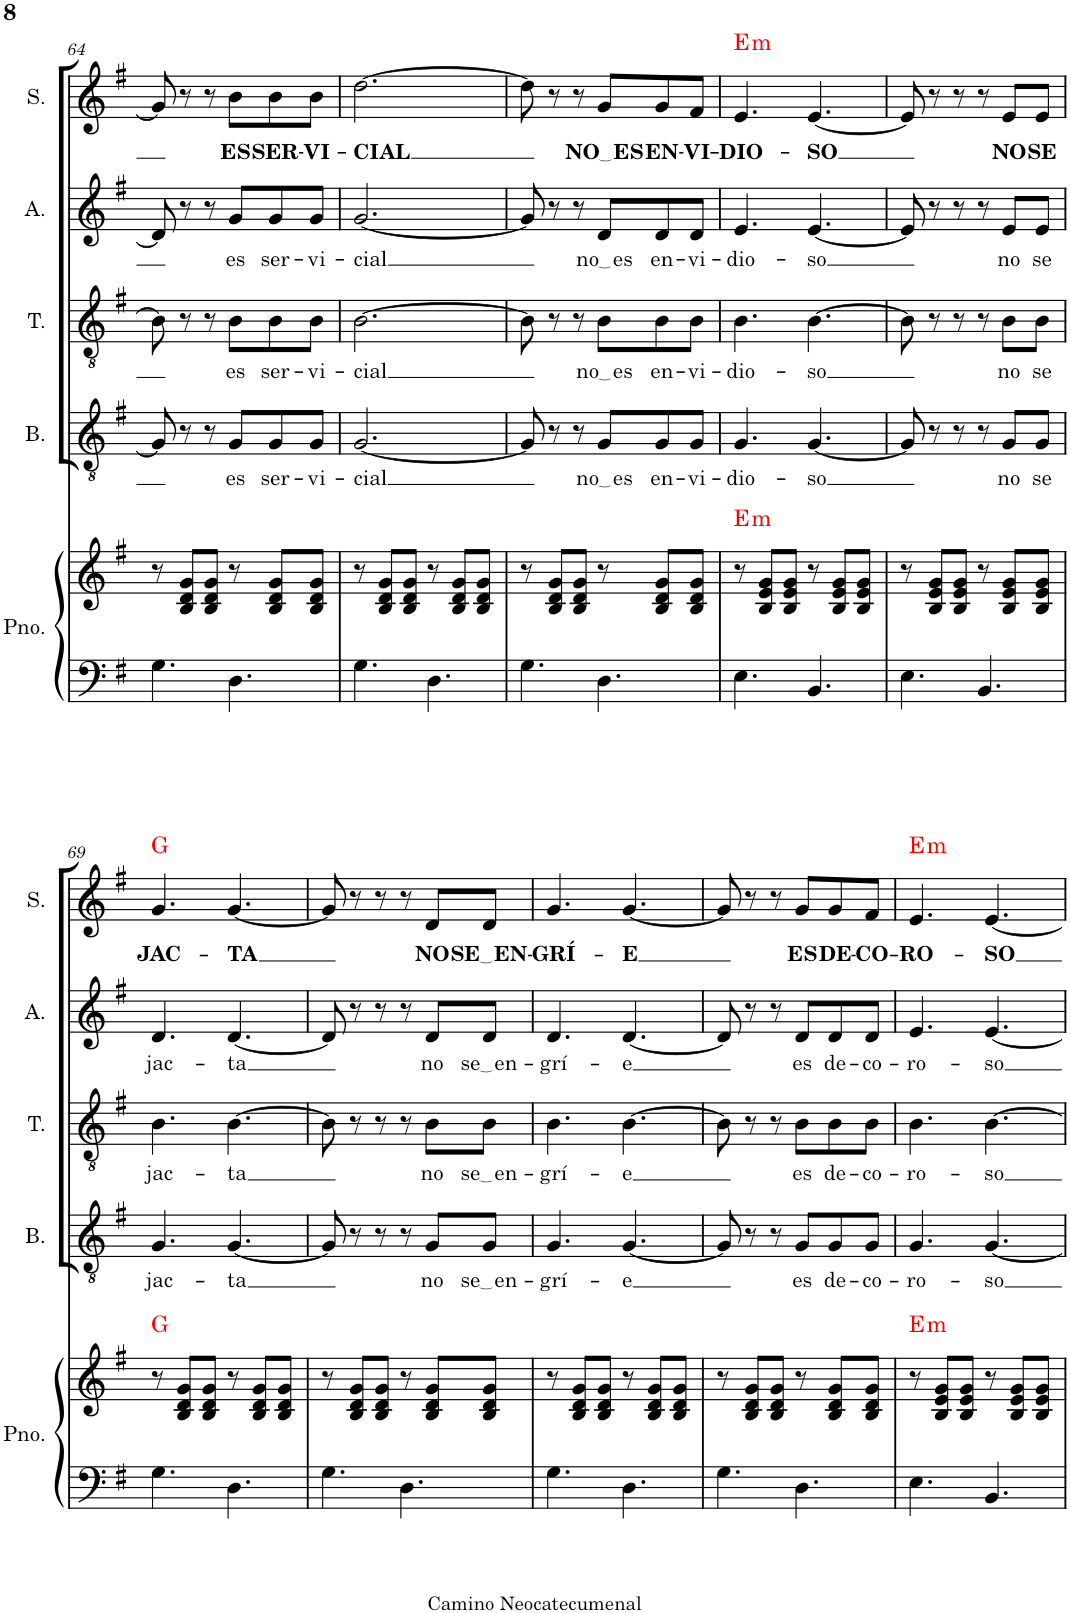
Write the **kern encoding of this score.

**kern	**kern	**harte	**kern	**text	**kern	**text	**kern	**text	**kern	**text	**kern	**text	**harte
*part6	*part6	*part6	*part5	*part5	*part4	*part4	*part3	*part3	*part2	*part2	*part1	*part1	*part1
*staff7	*staff6	*	*staff5	*staff5	*staff4	*staff4	*staff3	*staff3	*staff2	*staff2	*staff1	*staff1	*
*I"Piano	*	*	*I"Bajo	*	*I"Bajo	*	*I"Tenor	*	*I"Alto	*	*I"Soprano	*	*
*I'Pno.	*	*	*I'B.	*	*I'B.	*	*I'T.	*	*I'A.	*	*I'S.	*	*
!!LO:PB:g=z
*clefF4	*clefG2	*	*clefF4	*	*clefGv2	*	*clefGv2	*	*clefG2	*	*clefG2	*	*
*k[f#]	*k[f#]	*	*k[f#]	*	*k[f#]	*	*k[f#]	*	*k[f#]	*	*k[f#]	*	*
*M6/8	*M6/8	*	*M6/8	*	*M6/8	*	*M6/8	*	*M6/8	*	*M6/8	*	*
=64	=64	=64	=64	=64	=64	=64	=64	=64	=64	=64	=64	=64	=64
4.G\	8r	.	8G]	.	8G/]	.	8B\]	.	8d/]	.	8g/]	.	.
.	8B/ 8d/ 8g/L	.	8r	.	8r	.	8r	.	8r	.	8r	.	.
.	8B/ 8d/ 8g/J	.	8r	.	8r	.	8r	.	8r	.	8r	.	.
!	!	!	!	!	!	!LO:LY:b	!	!LO:LY:b	!	!LO:LY:b	!	!LO:LY:b	!
4.D\	8r	.	8G\L	es	8G/L	es	8B\L	es	8g/L	es	8b\L	ES	.
!	!	!	!	!	!	!LO:LY:b	!	!LO:LY:b	!	!LO:LY:b	!	!LO:LY:b	!
.	8B/ 8d/ 8g/L	.	8G\	ser-	8G/	ser-	8B\	ser-	8g/	ser-	8b\	SER-	.
!	!	!	!	!	!	!LO:LY:b	!	!LO:LY:b	!	!LO:LY:b	!	!LO:LY:b	!
.	8B/ 8d/ 8g/J	.	8G\J	-vi-	8G/J	-vi-	8B\J	-vi-	8g/J	-vi-	8b\J	-VI-	.
=65	=65	=65	=65	=65	=65	=65	=65	=65	=65	=65	=65	=65	=65
!	!	!	!	!	!	!LO:LY:b	!	!LO:LY:b	!	!LO:LY:b	!	!LO:LY:b	!
4.G\	8r	.	[2.G	-cial	[2.G/	-cial	[2.B\	-cial	[2.g/	-cial	[2.dd\	-CIAL	.
.	8B/ 8d/ 8g/L	.	.	.	.	.	.	.	.	.	.	.	.
.	8B/ 8d/ 8g/J	.	.	.	.	.	.	.	.	.	.	.	.
4.D\	8r	.	.	.	.	.	.	.	.	.	.	.	.
.	8B/ 8d/ 8g/L	.	.	.	.	.	.	.	.	.	.	.	.
.	8B/ 8d/ 8g/J	.	.	.	.	.	.	.	.	.	.	.	.
=66	=66	=66	=66	=66	=66	=66	=66	=66	=66	=66	=66	=66	=66
4.G\	8r	.	8G]	.	8G/]	.	8B\]	.	8g/]	.	8dd\]	.	.
.	8B/ 8d/ 8g/L	.	8r	.	8r	.	8r	.	8r	.	8r	.	.
.	8B/ 8d/ 8g/J	.	8r	.	8r	.	8r	.	8r	.	8r	.	.
!	!	!	!	!	!	!LO:LY:b	!	!LO:LY:b	!	!LO:LY:b	!	!LO:LY:b	!
4.D\	8r	.	8G\L	no es	8G/L	no es	8B\L	no es	8d/L	no es	8g/L	NO ES	.
!	!	!	!	!	!	!LO:LY:b	!	!LO:LY:b	!	!LO:LY:b	!	!LO:LY:b	!
.	8B/ 8d/ 8g/L	.	8G\	en-	8G/	en-	8B\	en-	8d/	en-	8g/	EN-	.
!	!	!	!	!	!	!LO:LY:b	!	!LO:LY:b	!	!LO:LY:b	!	!LO:LY:b	!
.	8B/ 8d/ 8g/J	.	8G\J	-vi-	8G/J	-vi-	8B\J	-vi-	8d/J	-vi-	8f#/J	-VI-	.
=67	=67	=67	=67	=67	=67	=67	=67	=67	=67	=67	=67	=67	=67
!	!	!LO:H:kt=m	!	!	!	!LO:LY:b	!	!LO:LY:b	!	!LO:LY:b	!	!LO:LY:b	!LO:H:kt=m
4.E\	8r	E:min	4.G	-dio-	4.G/	-dio-	4.B\	-dio-	4.e/	-dio-	4.e/	-DIO-	E:min
.	8B/ 8e/ 8g/L	.	.	.	.	.	.	.	.	.	.	.	.
.	8B/ 8e/ 8g/J	.	.	.	.	.	.	.	.	.	.	.	.
!	!	!	!	!	!	!LO:LY:b	!	!LO:LY:b	!	!LO:LY:b	!	!LO:LY:b	!
4.BB/	8r	.	[4.G	-so	[4.G/	-so	[4.B\	-so	[4.e/	-so	[4.e/	-SO	.
.	8B/ 8e/ 8g/L	.	.	.	.	.	.	.	.	.	.	.	.
.	8B/ 8e/ 8g/J	.	.	.	.	.	.	.	.	.	.	.	.
=68	=68	=68	=68	=68	=68	=68	=68	=68	=68	=68	=68	=68	=68
4.E\	8r	.	8G]	.	8G/]	.	8B\]	.	8e/]	.	8e/]	.	.
.	8B/ 8e/ 8g/L	.	8r	.	8r	.	8r	.	8r	.	8r	.	.
.	8B/ 8e/ 8g/J	.	8r	.	8r	.	8r	.	8r	.	8r	.	.
4.BB/	8r	.	8r	.	8r	.	8r	.	8r	.	8r	.	.
!	!	!	!	!	!	!LO:LY:b	!	!LO:LY:b	!	!LO:LY:b	!	!LO:LY:b	!
.	8B/ 8e/ 8g/L	.	8G\L	no	8G/L	no	8B\L	no	8e/L	no	8e/L	NO	.
!	!	!	!	!	!	!LO:LY:b	!	!LO:LY:b	!	!LO:LY:b	!	!LO:LY:b	!
.	8B/ 8e/ 8g/J	.	8G\J	se	8G/J	se	8B\J	se	8e/J	se	8e/J	SE	.
!!LO:LB:g=z
=69	=69	=69	=69	=69	=69	=69	=69	=69	=69	=69	=69	=69	=69
!	!	!	!	!	!	!LO:LY:b	!	!LO:LY:b	!	!LO:LY:b	!	!LO:LY:b	!
4.G\	8r	G:maj	4.G	jac-	4.G/	jac-	4.B\	jac-	4.d/	jac-	4.g/	JAC-	G:maj
.	8B/ 8d/ 8g/L	.	.	.	.	.	.	.	.	.	.	.	.
.	8B/ 8d/ 8g/J	.	.	.	.	.	.	.	.	.	.	.	.
!	!	!	!	!	!	!LO:LY:b	!	!LO:LY:b	!	!LO:LY:b	!	!LO:LY:b	!
4.D\	8r	.	[4.G	-ta	[4.G/	-ta	[4.B\	-ta	[4.d/	-ta	[4.g/	-TA	.
.	8B/ 8d/ 8g/L	.	.	.	.	.	.	.	.	.	.	.	.
.	8B/ 8d/ 8g/J	.	.	.	.	.	.	.	.	.	.	.	.
=70	=70	=70	=70	=70	=70	=70	=70	=70	=70	=70	=70	=70	=70
4.G\	8r	.	8G]	.	8G/]	.	8B\]	.	8d/]	.	8g/]	.	.
.	8B/ 8d/ 8g/L	.	8r	.	8r	.	8r	.	8r	.	8r	.	.
.	8B/ 8d/ 8g/J	.	8r	.	8r	.	8r	.	8r	.	8r	.	.
4.D\	8r	.	8r	.	8r	.	8r	.	8r	.	8r	.	.
!	!	!	!	!	!	!LO:LY:b	!	!LO:LY:b	!	!LO:LY:b	!	!LO:LY:b	!
.	8B/ 8d/ 8g/L	.	8G\L	no	8G/L	no	8B\L	no	8d/L	no	8d/L	NO	.
!	!	!	!	!	!	!LO:LY:b	!	!LO:LY:b	!	!LO:LY:b	!	!LO:LY:b	!
.	8B/ 8d/ 8g/J	.	8G\J	se en	8G/J	se en	8B\J	se en	8d/J	se en	8d/J	SE EN	.
=71	=71	=71	=71	=71	=71	=71	=71	=71	=71	=71	=71	=71	=71
!	!	!	!	!	!	!LO:LY:b	!	!LO:LY:b	!	!LO:LY:b	!	!LO:LY:b	!
4.G\	8r	.	4.G	-grí-	4.G/	-grí-	4.B\	-grí-	4.d/	-grí-	4.g/	-GRÍ-	.
.	8B/ 8d/ 8g/L	.	.	.	.	.	.	.	.	.	.	.	.
.	8B/ 8d/ 8g/J	.	.	.	.	.	.	.	.	.	.	.	.
!	!	!	!	!	!	!LO:LY:b	!	!LO:LY:b	!	!LO:LY:b	!	!LO:LY:b	!
4.D\	8r	.	[4.G	-e	[4.G/	-e	[4.B\	-e	[4.d/	-e	[4.g/	-E	.
.	8B/ 8d/ 8g/L	.	.	.	.	.	.	.	.	.	.	.	.
.	8B/ 8d/ 8g/J	.	.	.	.	.	.	.	.	.	.	.	.
=72	=72	=72	=72	=72	=72	=72	=72	=72	=72	=72	=72	=72	=72
4.G\	8r	.	8G]	.	8G/]	.	8B\]	.	8d/]	.	8g/]	.	.
.	8B/ 8d/ 8g/L	.	8r	.	8r	.	8r	.	8r	.	8r	.	.
.	8B/ 8d/ 8g/J	.	8r	.	8r	.	8r	.	8r	.	8r	.	.
!	!	!	!	!	!	!LO:LY:b	!	!LO:LY:b	!	!LO:LY:b	!	!LO:LY:b	!
4.D\	8r	.	8G\L	es	8G/L	es	8B\L	es	8d/L	es	8g/L	ES	.
!	!	!	!	!	!	!LO:LY:b	!	!LO:LY:b	!	!LO:LY:b	!	!LO:LY:b	!
.	8B/ 8d/ 8g/L	.	8G\	de-	8G/	de-	8B\	de-	8d/	de-	8g/	DE-	.
!	!	!	!	!	!	!LO:LY:b	!	!LO:LY:b	!	!LO:LY:b	!	!LO:LY:b	!
.	8B/ 8d/ 8g/J	.	8G\J	-co-	8G/J	-co-	8B\J	-co-	8d/J	-co-	8f#/J	-CO-	.
=73	=73	=73	=73	=73	=73	=73	=73	=73	=73	=73	=73	=73	=73
!	!	!LO:H:kt=m	!	!	!	!LO:LY:b	!	!LO:LY:b	!	!LO:LY:b	!	!LO:LY:b	!LO:H:kt=m
4.E\	8r	E:min	4.G	-ro-	4.G/	-ro-	4.B\	-ro-	4.e/	-ro-	4.e/	-RO-	E:min
.	8B/ 8e/ 8g/L	.	.	.	.	.	.	.	.	.	.	.	.
.	8B/ 8e/ 8g/J	.	.	.	.	.	.	.	.	.	.	.	.
!	!	!	!	!	!	!LO:LY:b	!	!LO:LY:b	!	!LO:LY:b	!	!LO:LY:b	!
4.BB/	8r	.	[4.G	-so	[4.G/	-so	[4.B\	-so	[4.e/	-so	[4.e/	-SO	.
.	8B/ 8e/ 8g/L	.	.	.	.	.	.	.	.	.	.	.	.
.	8B/ 8e/ 8g/J	.	.	.	.	.	.	.	.	.	.	.	.
=	=	=	=	=	=	=	=	=	=	=	=	=	=
*-	*-	*-	*-	*-	*-	*-	*-	*-	*-	*-	*-	*-	*-
